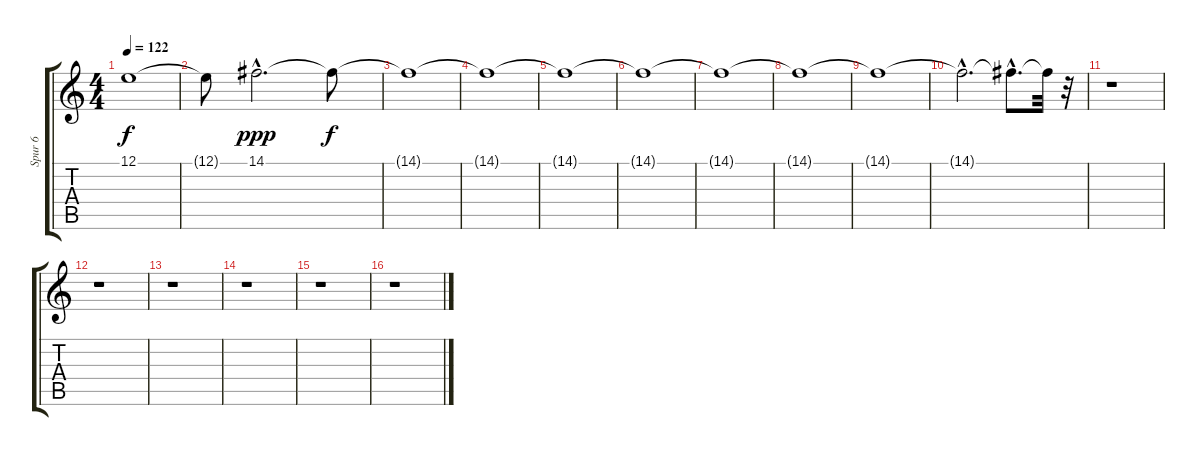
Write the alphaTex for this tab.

\track ("Spur 6" "Spur 6") {instrument percussiveorgan}
\staff {score tabs}
\tuning (E4 B3 G3 D3 A2 E2) {hide}
\ts (4 4)
\tempo 122
\clef g2
\ks c
12.1{t}.1{dy f} |
12.1{t}.8 14.1{hac}.2{d dy ppp} 14.1{t}.8{dy f} |
14.1{t}.1 |
14.1{t}.1 |
14.1{t}.1 |
14.1{t}.1 |
14.1{t}.1 |
14.1{t}.1 |
14.1{t}.1 |
14.1{hac t}.2{d} 14.1{hac t}.8{d} 14.1{t}.32 r.32 |
r.1 |
r.1 |
r.1 |
r.1 |
r.1 |
r.1
